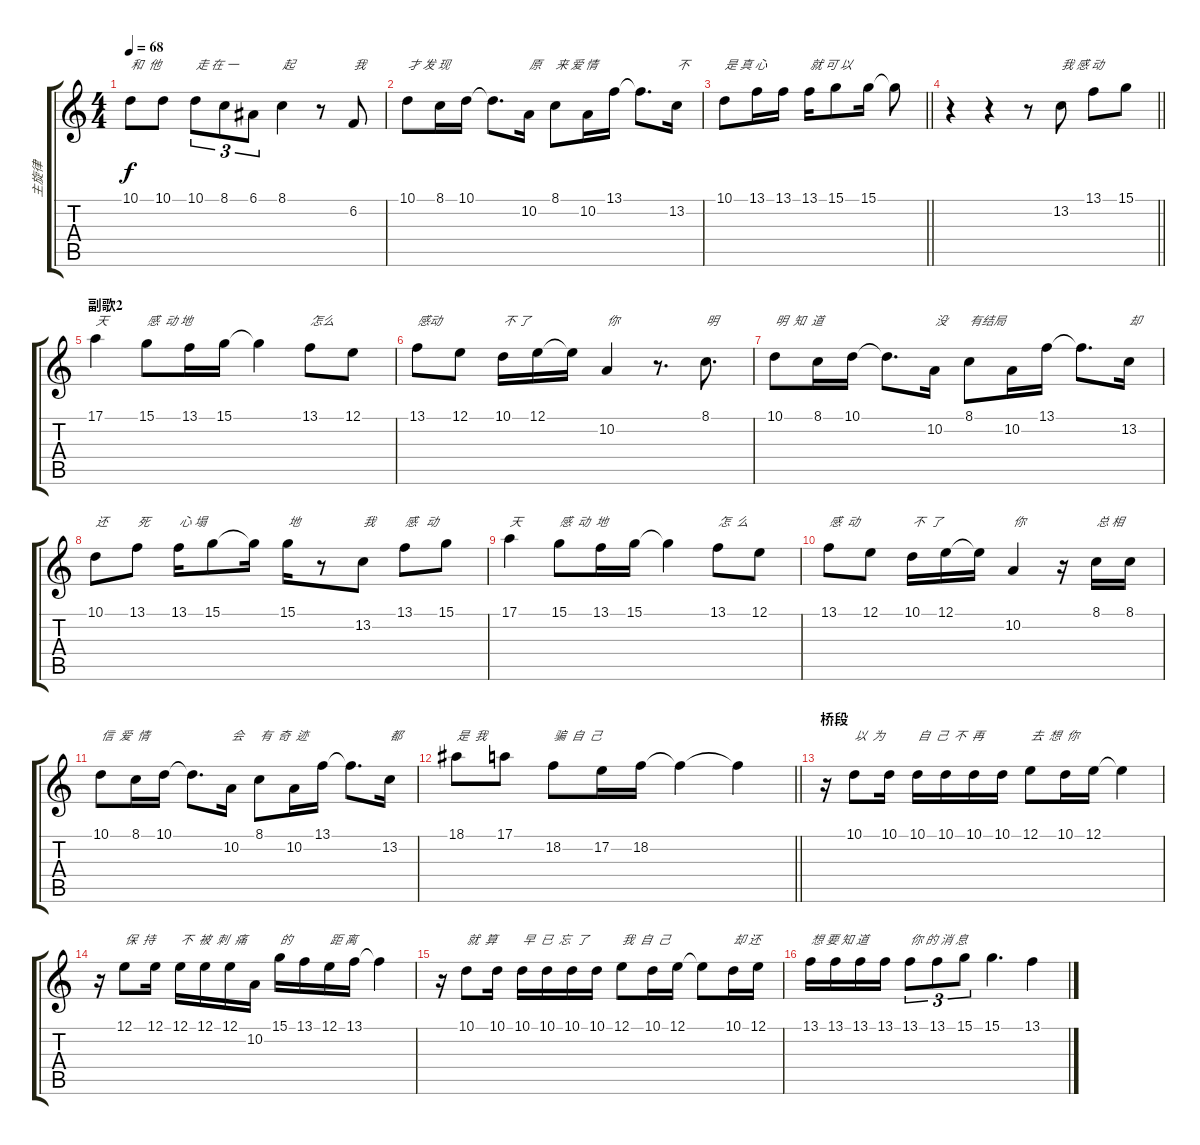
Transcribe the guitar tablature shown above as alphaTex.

\track ("主旋律" "主旋律") {instrument brightacousticpiano}
\staff {score tabs}
\tuning (E4 B3 G3 D3 A2 E2) {hide}
\ts (4 4)
\tempo 68
\clef g2
\ks c
10.1.8{txt "和  他" dy f} 10.1.8 10.1.8{tu (3 2) txt "走 在 一 "} 8.1.8{tu (3 2)} 6.1.8{tu (3 2)} 8.1.4{txt "起"} r.8 6.2.8{txt "我"} |
10.1.8{txt "才 发 现"} 8.1.16 10.1.16 10.1{t}.8{d} 10.2.16{txt "原"} 8.1.8{txt "来 爱 情"} 10.2.16 13.1.16 13.1{t}.8{d} 13.2.16{txt "不"} |
\barLineRight lightlight
10.1.8{txt "是 真 心"} 13.1.16 13.1.16 13.1.16{txt "就 可 以"} 15.1.8 15.1.16 15.1{t}.8 |
\barLineRight lightlight
r.4 r.4 r.8 13.2.8{txt "我 感 动"} 13.1.8 15.1.8 |
\section ("" "副歌2")
17.1.4{txt "天"} 15.1.8{txt "感  动 地"} 13.1.16 15.1.16 15.1{t}.4 13.1.8{txt "怎么"} 12.1.8 |
13.1.8{txt "感动"} 12.1.8 10.1.16{txt "不 了 "} 12.1.16 12.1{t}.16 10.2.4{txt "你"} r.8{d} 8.1.8{d txt "明"} |
10.1.8{txt "明  知  道"} 8.1.16 10.1.16 10.1{t}.8{d} 10.2.16{txt "没"} 8.1.8{txt "有结局"} 10.2.16 13.1.16 13.1{t}.8{d} 13.2.16{txt "却"} |
10.1.8{txt "还"} 13.1.8{txt "死"} 13.1.16{txt "心 塌"} 15.1.8 15.1{t}.16 15.1.16{txt "地"} r.8 13.2.8{txt "我"} 13.1.8{txt "感   动"} 15.1.8 |
17.1.4{txt "天"} 15.1.8{txt "感  动  地"} 13.1.16 15.1.16 15.1{t}.4 13.1.8{txt "怎  么"} 12.1.8 |
13.1.8{txt "感  动"} 12.1.8 10.1.16{txt "不  了"} 12.1.16 12.1{t}.16 10.2.4{txt "你"} r.16 8.1.16{txt "总 相"} 8.1.16 |
10.1.8{txt "信  爱  情"} 8.1.16 10.1.16 10.1{t}.8{d} 10.2.16{txt "会"} 8.1.8{txt "有  奇  迹"} 10.2.16 13.1.16 13.1{t}.8{d} 13.2.16{txt "都"} |
\barLineRight lightlight
18.1.8{txt "是  我"} 17.1.8 18.2.8{txt "骗  自  己"} 17.2.16 18.2.16 18.2{t}.4 18.2{t}.4 |
\section ("" "桥段")
r.16 10.1.8{txt "以  为"} 10.1.16 10.1.16{txt "自  己  不  再"} 10.1.16 10.1.16 10.1.16 12.1.8{txt "去  想  你"} 10.1.16 12.1.16 12.1{t}.4 |
r.16 12.1.8{txt "保  持"} 12.1.16 12.1.16{txt "不  被  刺  痛"} 12.1.16 12.1.16 10.2.16 15.1.16{txt "的 "} 13.1.16 12.1.16{txt "距 离"} 13.1.16 13.1{t}.4 |
r.16 10.1.8{txt "就  算"} 10.1.16 10.1.16{txt "早  已  忘  了"} 10.1.16 10.1.16 10.1.16 12.1.8{txt "我  自  己"} 10.1.16 12.1.16 12.1{t}.8 10.1.16{txt "却 还"} 12.1.16 |
13.1.16{txt "想 要 知 道"} 13.1.16 13.1.16 13.1.16 13.1.8{tu (3 2) txt "你 的 消 息"} 13.1.8{tu (3 2)} 15.1.8{tu (3 2)} 15.1.4{d} 13.1.4
